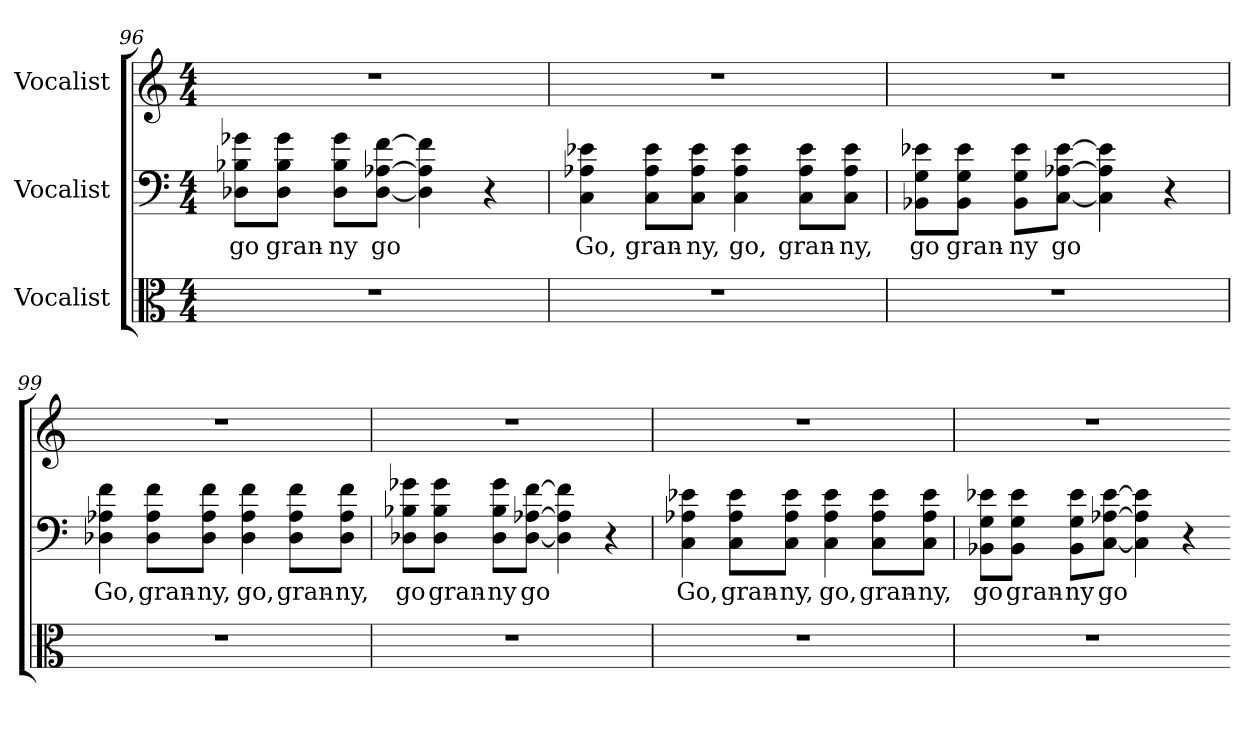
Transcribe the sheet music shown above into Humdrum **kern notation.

**kern	**kern	**text	**kern
*part3	*part2	*part2	*part1
*staff3	*staff2	*staff2	*staff1
*I"Vocalist	*I"Vocalist	*	*I"Vocalist
*clefC3	*clefF4	*	*clefG2
*M4/4	*M4/4	*	*M4/4
=96	=96	=96	=96
1r	8D-X\ 8B-X\ 8g-X\L	go	1r
.	8D-\ 8B-\ 8g-\J	gran-	.
.	8D-\ 8B-\ 8g-\L	-ny	.
.	[8D-\ [8A-X\ [8f\J	go	.
.	4D-] 4A-] 4f]	_	.
.	4r	.	.
=97	=97	=97	=97
1r	4C 4A-X 4e-X	Go,	1r
.	8C\ 8A-\ 8e-\L	gran-	.
.	8C\ 8A-\ 8e-\J	-ny,	.
.	4C 4A- 4e-	go,	.
.	8C\ 8A-\ 8e-\L	gran-	.
.	8C\ 8A-\ 8e-\J	-ny,	.
=98	=98	=98	=98
1r	8BB-X\ 8G\ 8e-X\L	go	1r
.	8BB-\ 8G\ 8e-\J	gran-	.
.	8BB-\ 8G\ 8e-\L	-ny	.
.	[8C\ [8A-X\ [8e-\J	go	.
.	4C] 4A-] 4e-]	_	.
.	4r	.	.
=99	=99	=99	=99
1r	4D-X 4A-X 4f	Go,	1r
.	8D-\ 8A-\ 8f\L	gran-	.
.	8D-\ 8A-\ 8f\J	-ny,	.
.	4D- 4A- 4f	go,	.
.	8D-\ 8A-\ 8f\L	gran-	.
.	8D-\ 8A-\ 8f\J	-ny,	.
=100	=100	=100	=100
1r	8D-X\ 8B-X\ 8g-X\L	go	1r
.	8D-\ 8B-\ 8g-\J	gran-	.
.	8D-\ 8B-\ 8g-\L	-ny	.
.	[8D-\ [8A-X\ [8f\J	go	.
.	4D-] 4A-] 4f]	_	.
.	4r	.	.
=101	=101	=101	=101
1r	4C 4A-X 4e-X	Go,	1r
.	8C\ 8A-\ 8e-\L	gran-	.
.	8C\ 8A-\ 8e-\J	-ny,	.
.	4C 4A- 4e-	go,	.
.	8C\ 8A-\ 8e-\L	gran-	.
.	8C\ 8A-\ 8e-\J	-ny,	.
=102	=102	=102	=102
1r	8BB-X\ 8G\ 8e-X\L	go	1r
.	8BB-\ 8G\ 8e-\J	gran-	.
.	8BB-\ 8G\ 8e-\L	-ny	.
.	[8C\ [8A-X\ [8e-\J	go	.
.	4C] 4A-] 4e-]	_	.
.	4r	.	.
=-	=-	=-	=-
*-	*-	*-	*-
